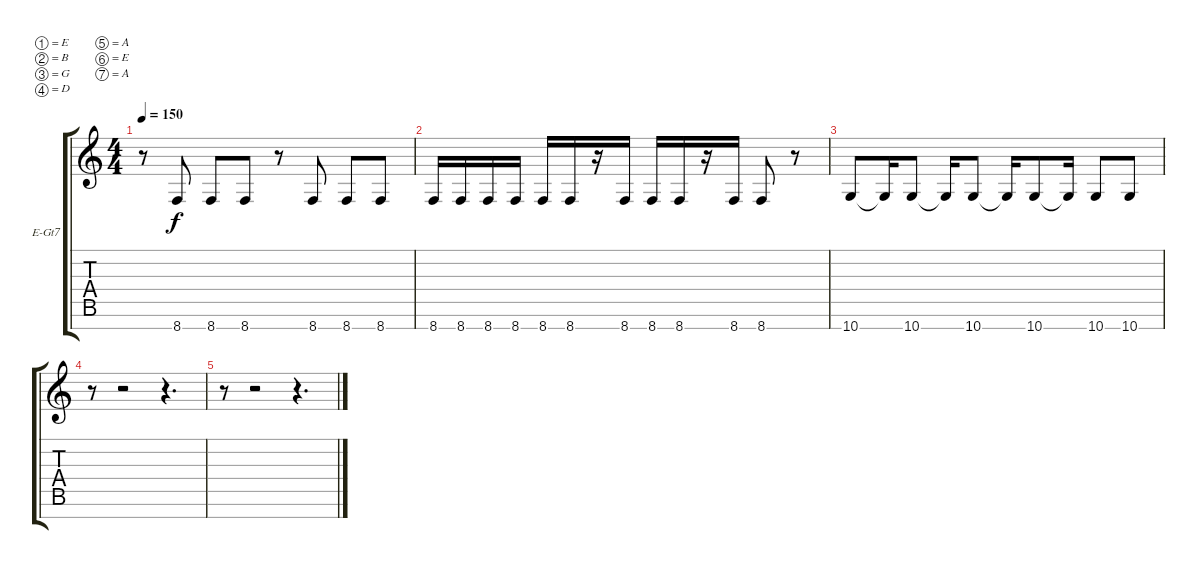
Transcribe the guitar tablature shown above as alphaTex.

\bracketExtendMode groupsimilarinstruments
\firstSystemTrackNameOrientation horizontal
\otherSystemsTrackNameOrientation horizontal
\track ("ALEMAN" "E-Gt7") {instrument distortionguitar}
\staff {score tabs}
\tuning (E4 B3 G3 D3 A2 E2 A1)
\ts (4 4)
\tempo 150
\clef g2
\ks c
r.8{dy f} 8.7.8 8.7.8 8.7.8 r.8 8.7.8 8.7.8 8.7.8 |
8.7.16 8.7.16 8.7.16 8.7.16 8.7.16 8.7.16 r.16 8.7.16 8.7.16 8.7.16 r.16 8.7.16 8.7.8 r.8 |
10.7.8 10.7{t}.16 10.7.8 10.7{t}.16 10.7.8 10.7{t}.16 10.7.8 10.7{t}.16 10.7.8 10.7.8 |
r.8 r.2 r.4{d} |
r.8 r.2 r.4{d}
